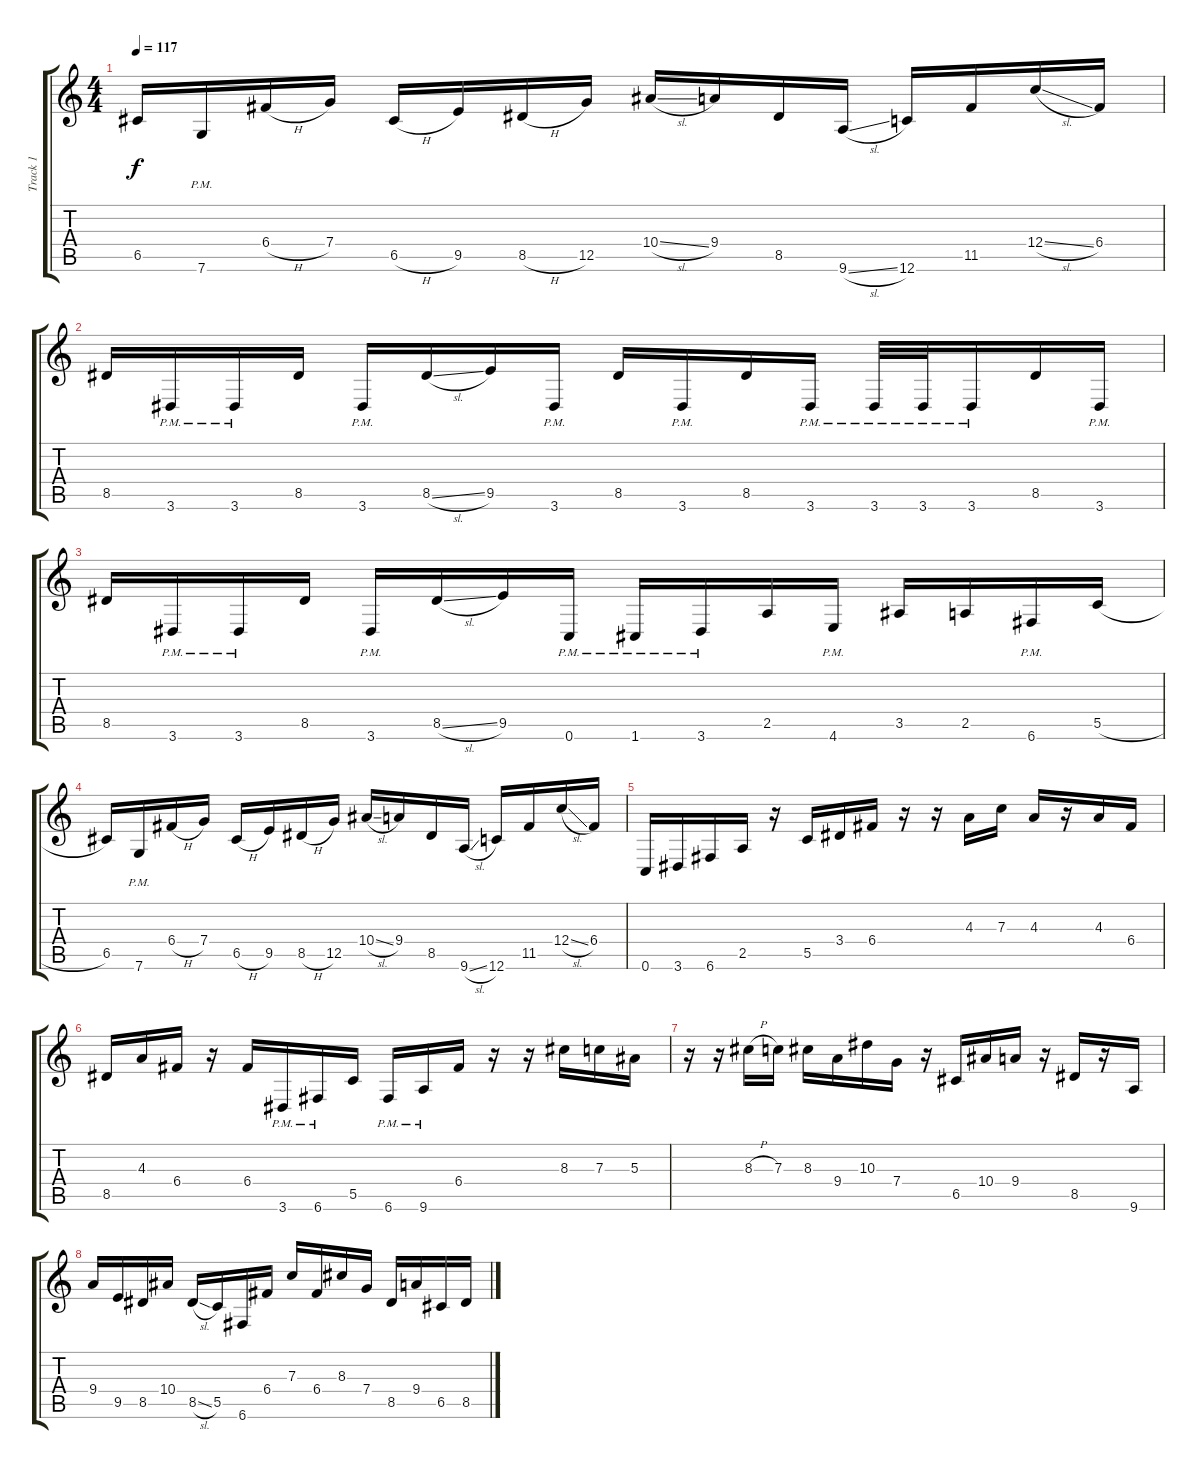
\track ("Track 1" "Track 1") {instrument overdrivenguitar}
\staff {score tabs}
\tuning (D4 A3 F3 C3 G2 C2) {hide}
\ts (4 4)
\tempo 117
\clef g2
\ks c
6.5.16{dy f} 7.6{pm}.16 6.4{h}.16 7.4.16 6.5{h}.16 9.5.16 8.5{h}.16 12.5.16 10.4{sl}.16 9.4.16 8.5.16 9.6{sl}.16 12.6.16 11.5.16 12.4{sl}.16 6.4.16 |
8.5.16 3.6{pm}.16 3.6{pm}.16 8.5.16 3.6{pm}.16 8.5{sl}.16 9.5.16 3.6{pm}.16 8.5.16 3.6{pm}.16 8.5.16 3.6{pm}.16 3.6{pm}.32 3.6{pm}.32 3.6{pm}.16 8.5.16 3.6{pm}.16 |
8.5.16 3.6{pm}.16 3.6{pm}.16 8.5.16 3.6{pm}.16 8.5{sl}.16 9.5.16 0.6{pm}.16 1.6{pm}.16 3.6{pm}.16 2.5.16 4.6{pm}.16 3.5.16 2.5.16 6.6{pm}.16 5.5{h}.16 |
6.5.16 7.6{pm}.16 6.4{h}.16 7.4.16 6.5{h}.16 9.5.16 8.5{h}.16 12.5.16 10.4{sl}.16 9.4.16 8.5.16 9.6{sl}.16 12.6.16 11.5.16 12.4{sl}.16 6.4.16 |
0.6.16 3.6.16 6.6.16 2.5.16 r.16 5.5.16 3.4.16 6.4.16 r.16 r.16 4.3.16 7.3.16 4.3.16 r.16 4.3.16 6.4.16 |
8.5.16 4.3.16 6.4.16 r.16 6.4.16 3.6{pm}.16 6.6{pm}.16 5.5.16 6.6{pm}.16 9.6{pm}.16 6.4.16 r.16 r.16 8.3.16 7.3.16 5.3.16 |
r.16 r.16 8.3{h}.16 7.3.16 8.3.16 9.4.16 10.3.16 7.4.16 r.16 6.5.16 10.4.16 9.4.16 r.16 8.5.16 r.16 9.6.16 |
9.4.16 9.5.16 8.5.16 10.4.16 8.5{sl}.16 5.5.16 6.6.16 6.4.16 7.3.16 6.4.16 8.3.16 7.4.16 8.5.16 9.4.16 6.5.16 8.5.16
